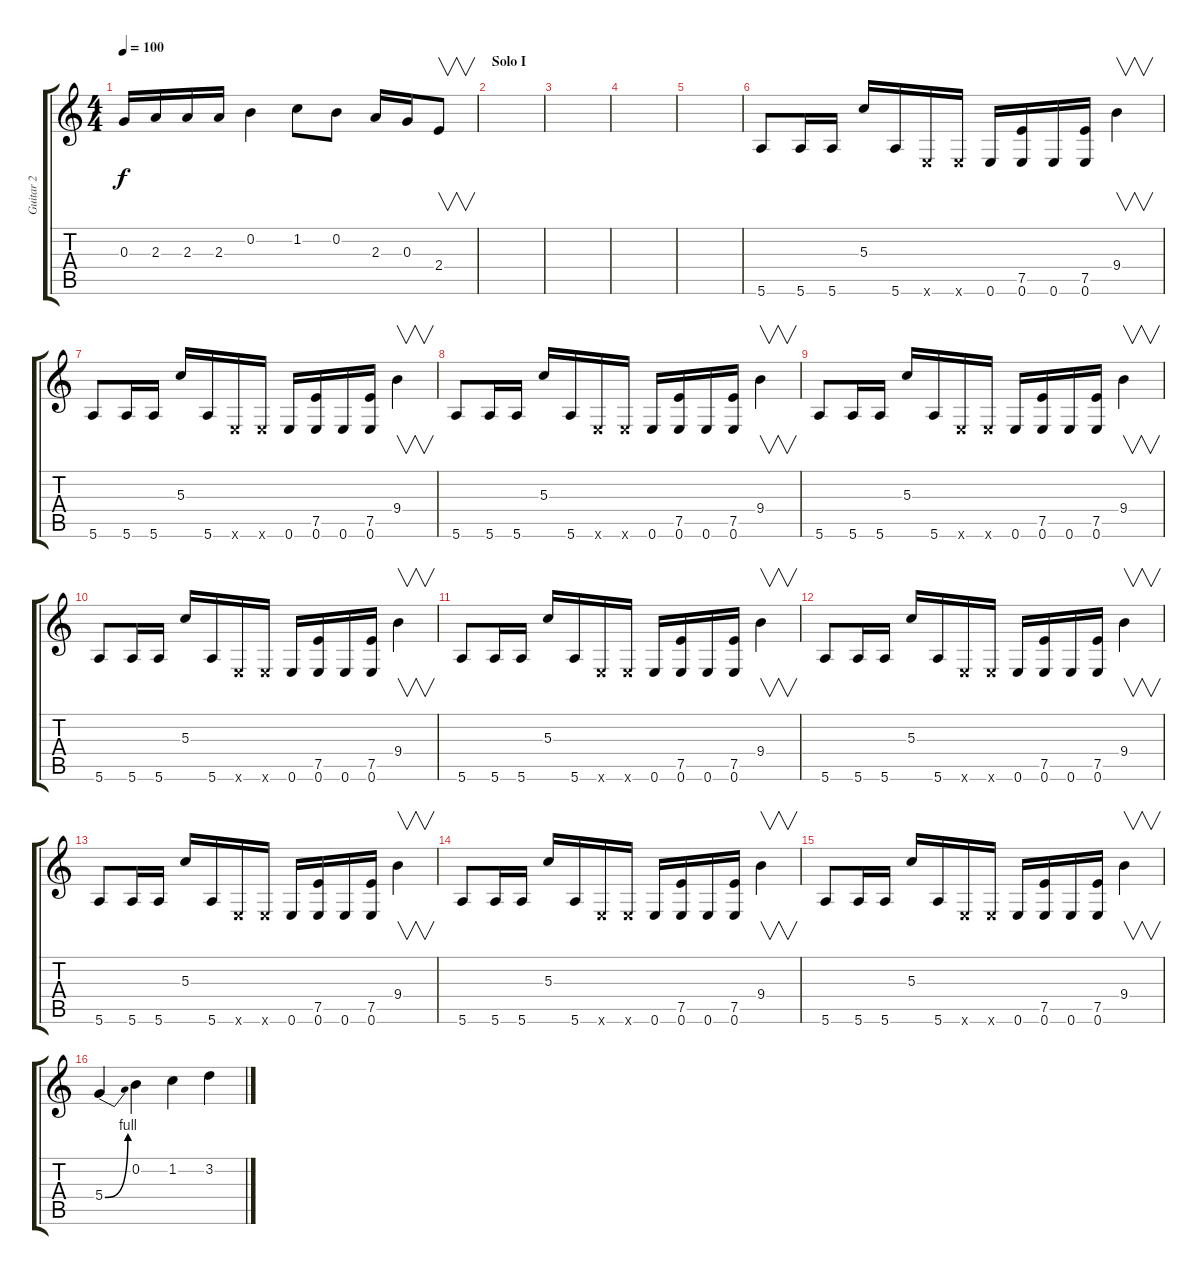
\track ("Guitar 2" "Guitar 2") {instrument overdrivenguitar}
\staff {score tabs}
\tuning (E4 B3 G3 D3 A2 E2) {hide}
\ts (4 4)
\tempo 100
\clef g2
\ks c
0.3.16{dy f} 2.3.16 2.3.16 2.3.16 0.2.4 1.2.8 0.2.8 2.3.16 0.3.16 2.4.8{v} |
\section ("" "Solo I")
|
|
|
|
5.6.8 5.6.16 5.6.16 5.3.16 5.6.16 0.6{x}.16 0.6{x}.16 0.6.16 (7.5 0.6).16 0.6.16 (7.5 0.6).16 9.4.4{v} |
5.6.8 5.6.16 5.6.16 5.3.16 5.6.16 0.6{x}.16 0.6{x}.16 0.6.16 (7.5 0.6).16 0.6.16 (7.5 0.6).16 9.4.4{v} |
5.6.8 5.6.16 5.6.16 5.3.16 5.6.16 0.6{x}.16 0.6{x}.16 0.6.16 (7.5 0.6).16 0.6.16 (7.5 0.6).16 9.4.4{v} |
5.6.8 5.6.16 5.6.16 5.3.16 5.6.16 0.6{x}.16 0.6{x}.16 0.6.16 (7.5 0.6).16 0.6.16 (7.5 0.6).16 9.4.4{v} |
5.6.8 5.6.16 5.6.16 5.3.16 5.6.16 0.6{x}.16 0.6{x}.16 0.6.16 (7.5 0.6).16 0.6.16 (7.5 0.6).16 9.4.4{v} |
5.6.8 5.6.16 5.6.16 5.3.16 5.6.16 0.6{x}.16 0.6{x}.16 0.6.16 (7.5 0.6).16 0.6.16 (7.5 0.6).16 9.4.4{v} |
5.6.8 5.6.16 5.6.16 5.3.16 5.6.16 0.6{x}.16 0.6{x}.16 0.6.16 (7.5 0.6).16 0.6.16 (7.5 0.6).16 9.4.4{v} |
5.6.8 5.6.16 5.6.16 5.3.16 5.6.16 0.6{x}.16 0.6{x}.16 0.6.16 (7.5 0.6).16 0.6.16 (7.5 0.6).16 9.4.4{v} |
5.6.8 5.6.16 5.6.16 5.3.16 5.6.16 0.6{x}.16 0.6{x}.16 0.6.16 (7.5 0.6).16 0.6.16 (7.5 0.6).16 9.4.4{v} |
5.6.8 5.6.16 5.6.16 5.3.16 5.6.16 0.6{x}.16 0.6{x}.16 0.6.16 (7.5 0.6).16 0.6.16 (7.5 0.6).16 9.4.4{v} |
5.4{be (bend 0 0 60 4)}.4 0.2.4 1.2.4 3.2.4
